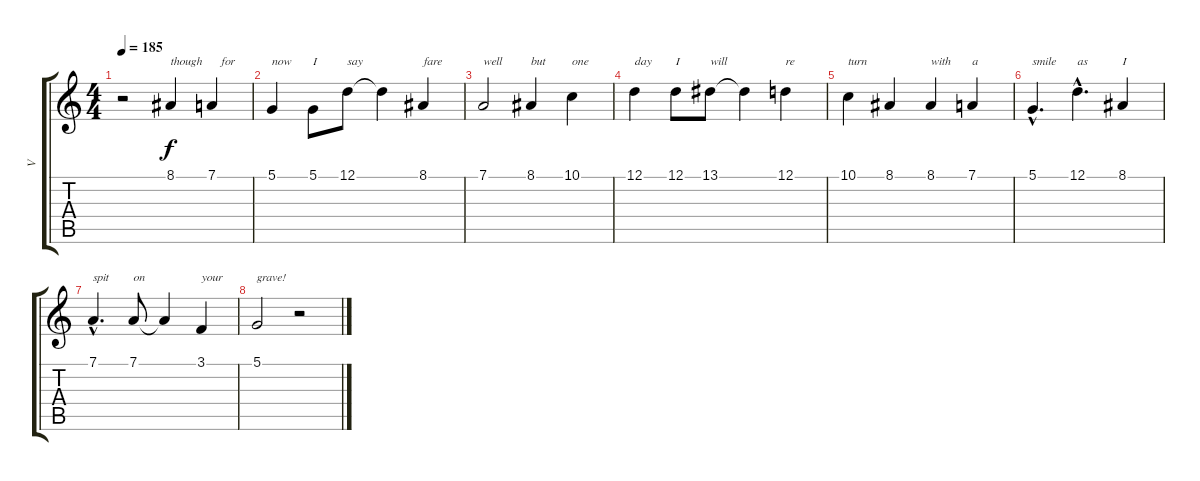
\track ("V" "V") {instrument choiraahs}
\staff {score tabs}
\tuning (D4 A3 F3 C3 G2 D2) {hide}
\ts (4 4)
\tempo 185
\clef g2
\ks c
r.2{dy f} 8.1.4{txt "though"} 7.1.4{txt "   for"} |
5.1.4{txt "now"} 5.1.8{txt "I"} 12.1.8{txt "say"} 12.1{t}.4 8.1.4{txt "fare"} |
7.1.2{txt "well"} 8.1.4{txt "but"} 10.1.4{txt "one"} |
12.1.4{txt "day"} 12.1.8{txt "I"} 13.1.8{txt "will"} 13.1{t}.4 12.1.4{txt "re"} |
10.1.4{txt "turn"} 8.1.4 8.1.4{txt "with"} 7.1.4{txt "a"} |
5.1{hac}.4{d txt "smile"} 12.1{hac}.4{d txt "as"} 8.1.4{txt "I"} |
7.1{hac}.4{d txt "spit"} 7.1.8{txt "on"} 7.1{t}.4 3.1.4{txt "your"} |
5.1.2{txt "grave!"} r.2
